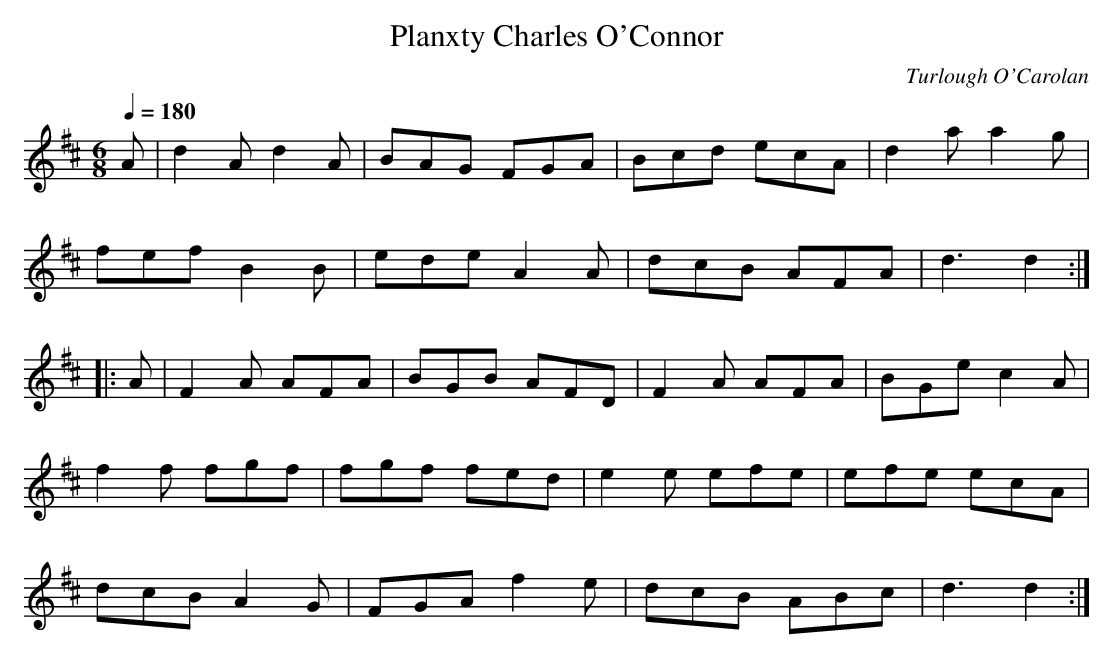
X:1
T:Planxty Charles O'Connor
C:Turlough O'Carolan
L:1/8
M:6/8
Q:1/4=180
K:D
A|d2A d2A|BAG FGA|Bcd ecA|d2a a2g|
fef B2B|ede A2A|dcB AFA|d3d2:|
|:A|F2A AFA|BGB AFD|F2A AFA|BGe c2A|
f2f fgf|fgf fed|e2e efe|efe ecA|
dcB A2G|FGA f2e|dcB ABc|d3d2:|
